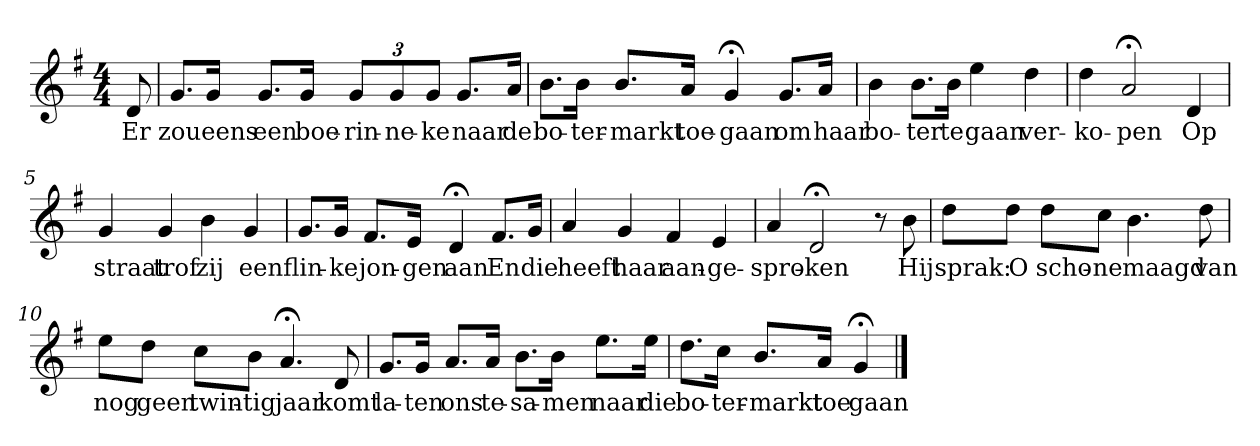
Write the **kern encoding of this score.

**kern	**text
*part1	*part1
*staff1	*staff1
*k[f#]	*
*G:	*
*M4/4	*
*MM120	*
=	=
8d	Er
=1	=1
8.gL	zou
16gJk	eens
8.gL	een
16gJk	boe-
12gL	-rin-
12g	-ne-
12gJ	-ke
8.gL	naar
16aJk	de
=2	=2
8.bL	bo-
16bJk	-ter-
8.bL	-markt
16aJk	toe-
4g;<	-gaan
8.gL	om
16aJk	haar
=3	=3
4b	bo-
8.bL	-ter
16bJk	te
4ee	gaan
4dd	ver-
=4	=4
4dd	-ko-
2a;<	-pen
4d	Op
=5	=5
4g	straat
4g	trof
4b	zij
4g	een
=6	=6
8.gL	flin-
16gJk	-ke
8.f#L	jon-
16eJk	-gen
4d;<	aan
8.f#L	En
16gJk	die
=7	=7
4a	heeft
4g	haar
4f#	aan-
4e	-ge-
=8	=8
4a	-spro-
2d;<	-ken
8r	.
8b	Hij
=9	=9
8ddL	sprak:
8ddJ	O
8ddL	scho-
8ccJ	-ne
4.b	maagd
8dd	van
=10	=10
8eeL	nog
8ddJ	geen
8ccL	twin-
8bJ	-tig
4.a;<	jaar
8d	komt
=11	=11
8.gL	la-
16gJk	-ten
8.aL	ons
16aJk	te-
8.bL	-sa-
16bJk	-men
8.eeL	naar
16eeJk	die
=12	=12
8.ddL	bo-
16ccJk	-ter-
8.bL	-markt
16aJk	toe
4g;<	gaan
==	==
*-	*-
